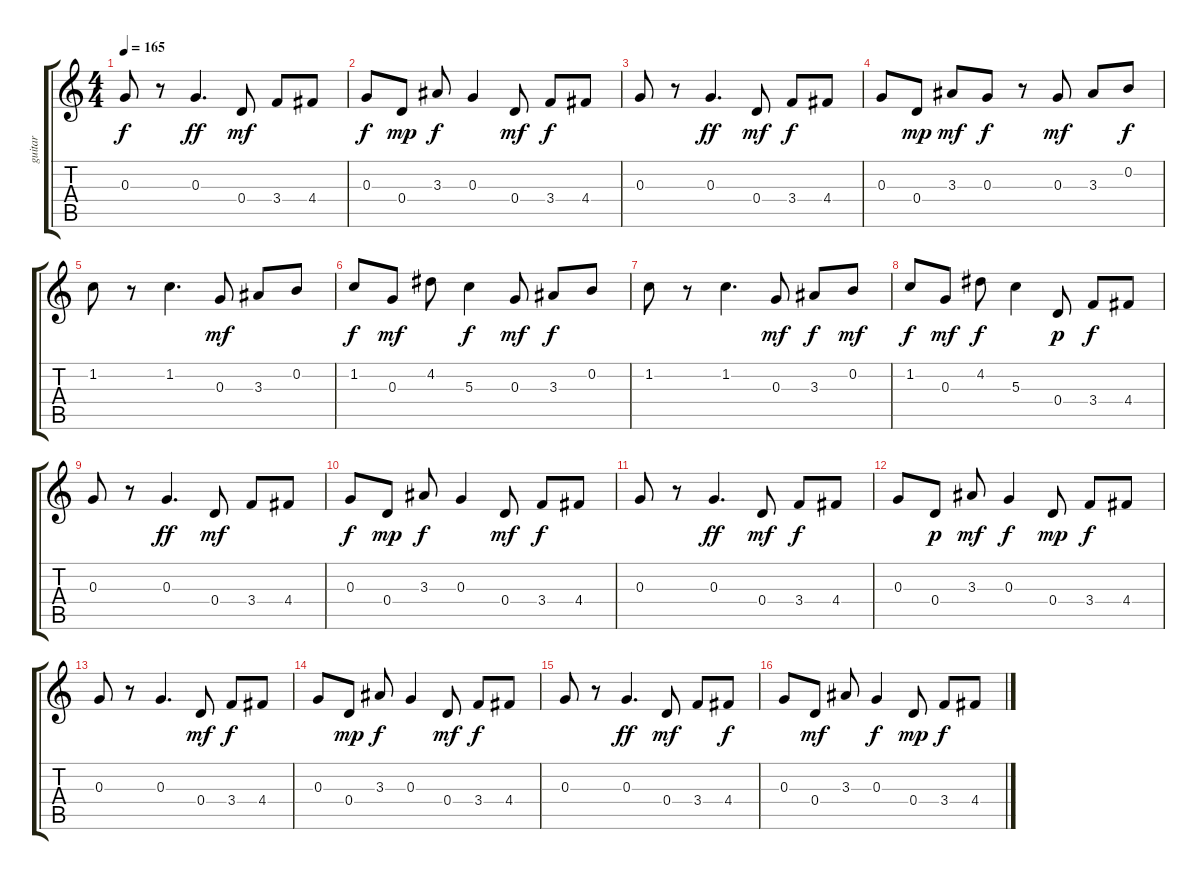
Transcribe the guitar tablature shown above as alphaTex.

\track ("guitar" "guitar") {instrument overdrivenguitar}
\staff {score tabs}
\tuning (E4 B3 G3 D3 A2 E2) {hide}
\ts (4 4)
\tempo 165
\clef g2
\ks c
0.3.8{dy f} r.8 0.3.4{d dy ff} 0.4.8{dy mf} 3.4.8 4.4.8 |
0.3.8{dy f} 0.4.8{dy mp} 3.3.8{dy f} 0.3.4 0.4.8{dy mf} 3.4.8{dy f} 4.4.8 |
0.3.8 r.8 0.3.4{d dy ff} 0.4.8{dy mf} 3.4.8{dy f} 4.4.8 |
0.3.8 0.4.8{dy mp} 3.3.8{dy mf} 0.3.8{dy f} r.8 0.3.8{dy mf} 3.3.8 0.2.8{dy f} |
1.2.8 r.8 1.2.4{d} 0.3.8{dy mf} 3.3.8 0.2.8 |
1.2.8{dy f} 0.3.8{dy mf} 4.2.8 5.3.4{dy f} 0.3.8{dy mf} 3.3.8{dy f} 0.2.8 |
1.2.8 r.8 1.2.4{d} 0.3.8{dy mf} 3.3.8{dy f} 0.2.8{dy mf} |
1.2.8{dy f} 0.3.8{dy mf} 4.2.8{dy f} 5.3.4 0.4.8{dy p} 3.4.8{dy f} 4.4.8 |
0.3.8 r.8 0.3.4{d dy ff} 0.4.8{dy mf} 3.4.8 4.4.8 |
0.3.8{dy f} 0.4.8{dy mp} 3.3.8{dy f} 0.3.4 0.4.8{dy mf} 3.4.8{dy f} 4.4.8 |
0.3.8 r.8 0.3.4{d dy ff} 0.4.8{dy mf} 3.4.8{dy f} 4.4.8 |
0.3.8 0.4.8{dy p} 3.3.8{dy mf} 0.3.4{dy f} 0.4.8{dy mp} 3.4.8{dy f} 4.4.8 |
0.3.8 r.8 0.3.4{d} 0.4.8{dy mf} 3.4.8{dy f} 4.4.8 |
0.3.8 0.4.8{dy mp} 3.3.8{dy f} 0.3.4 0.4.8{dy mf} 3.4.8{dy f} 4.4.8 |
0.3.8 r.8 0.3.4{d dy ff} 0.4.8{dy mf} 3.4.8 4.4.8{dy f} |
0.3.8 0.4.8{dy mf} 3.3.8 0.3.4{dy f} 0.4.8{dy mp} 3.4.8{dy f} 4.4.8
